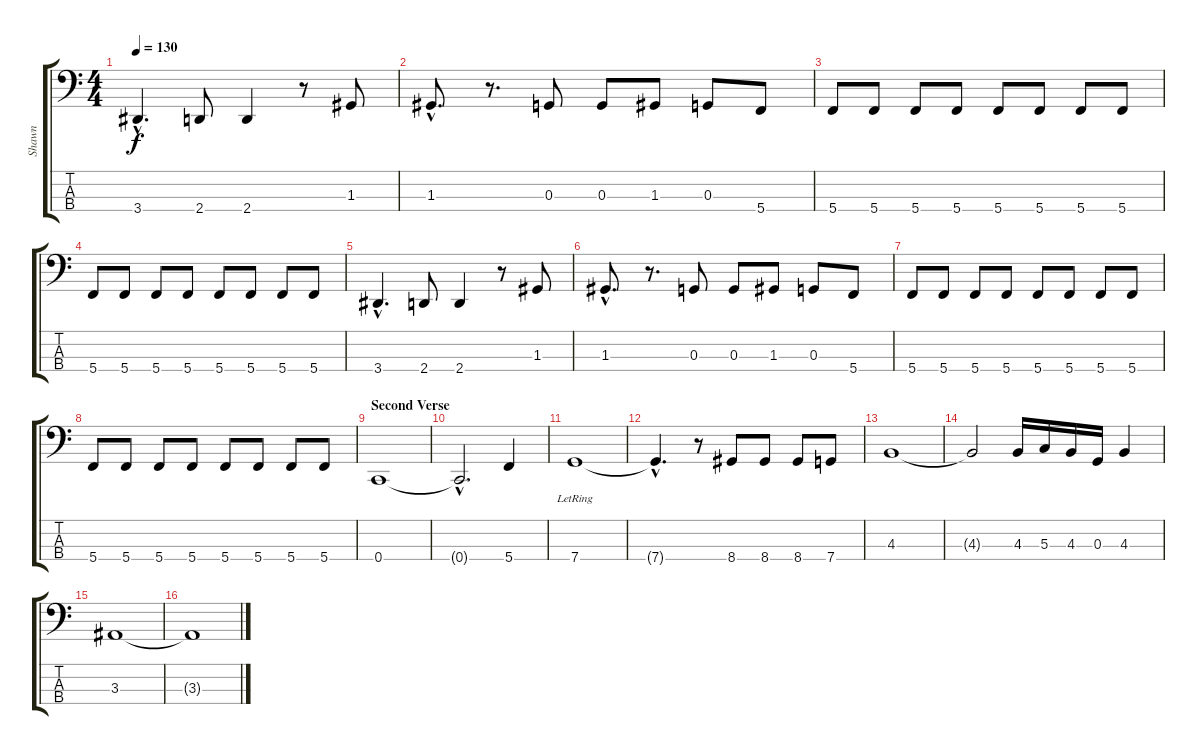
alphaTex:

\track ("Shawn" "Shawn") {instrument electricbassfinger}
\staff {score tabs}
\tuning (F2 C2 G1 C1) {hide}
\ts (4 4)
\tempo 130
\clef f4
\ks c
3.4{hac}.4{d dy f} 2.4.8 2.4.4 r.8 1.3.8 |
1.3{hac}.8{d} r.8{d} 0.3.8 0.3.8 1.3.8 0.3.8 5.4.8 |
5.4.8 5.4.8 5.4.8 5.4.8 5.4.8 5.4.8 5.4.8 5.4.8 |
5.4.8 5.4.8 5.4.8 5.4.8 5.4.8 5.4.8 5.4.8 5.4.8 |
3.4{hac}.4{d} 2.4.8 2.4.4 r.8 1.3.8 |
1.3{hac}.8{d} r.8{d} 0.3.8 0.3.8 1.3.8 0.3.8 5.4.8 |
5.4.8 5.4.8 5.4.8 5.4.8 5.4.8 5.4.8 5.4.8 5.4.8 |
5.4.8 5.4.8 5.4.8 5.4.8 5.4.8 5.4.8 5.4.8 5.4.8 |
\section ("" "Second Verse")
0.4.1 |
0.4{hac t}.2{d} 5.4.4 |
7.4{lr}.1 |
7.4{hac t}.4{d} r.8 8.4.8 8.4.8 8.4.8 7.4.8 |
4.3.1 |
4.3{t}.2 4.3.16 5.3.16 4.3.16 0.3.16 4.3.4 |
3.3.1 |
3.3{t}.1
